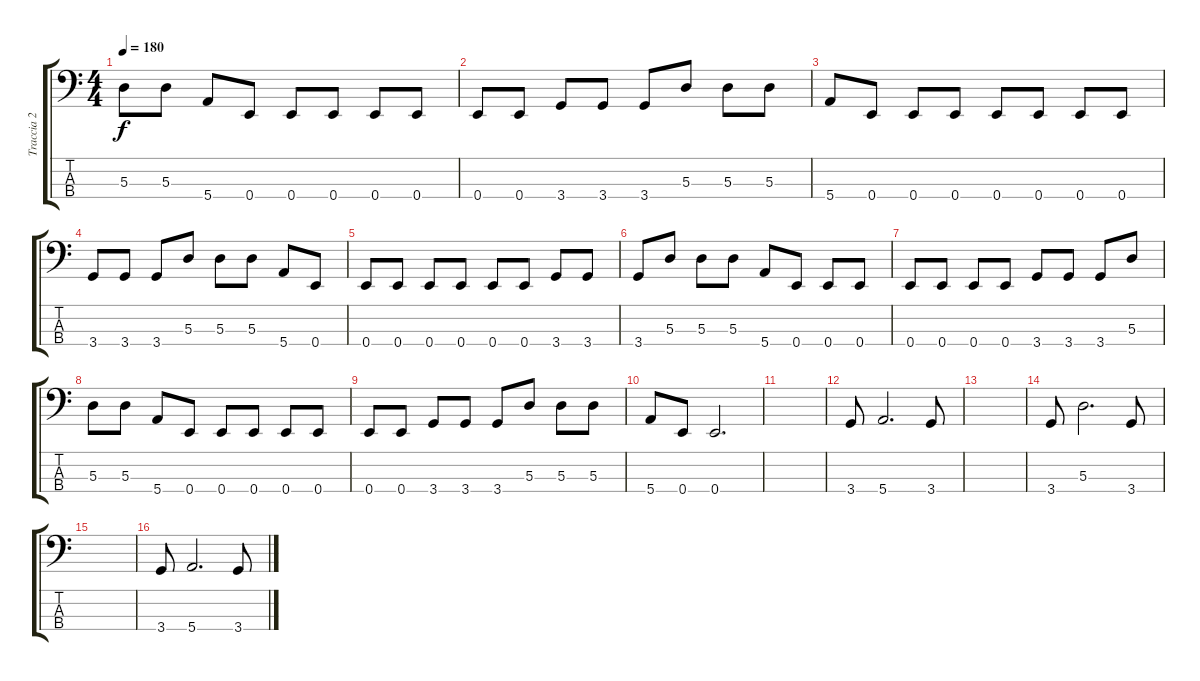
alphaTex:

\track ("Traccia 2" "Traccia 2") {instrument electricbasspick}
\staff {score tabs}
\tuning (G2 D2 A1 E1) {hide}
\ts (4 4)
\tempo 180
\clef f4
\ks c
5.3.8{dy f} 5.3.8 5.4.8 0.4.8 0.4.8 0.4.8 0.4.8 0.4.8 |
0.4.8 0.4.8 3.4.8 3.4.8 3.4.8 5.3.8 5.3.8 5.3.8 |
5.4.8 0.4.8 0.4.8 0.4.8 0.4.8 0.4.8 0.4.8 0.4.8 |
3.4.8 3.4.8 3.4.8 5.3.8 5.3.8 5.3.8 5.4.8 0.4.8 |
0.4.8 0.4.8 0.4.8 0.4.8 0.4.8 0.4.8 3.4.8 3.4.8 |
3.4.8 5.3.8 5.3.8 5.3.8 5.4.8 0.4.8 0.4.8 0.4.8 |
0.4.8 0.4.8 0.4.8 0.4.8 3.4.8 3.4.8 3.4.8 5.3.8 |
5.3.8 5.3.8 5.4.8 0.4.8 0.4.8 0.4.8 0.4.8 0.4.8 |
0.4.8 0.4.8 3.4.8 3.4.8 3.4.8 5.3.8 5.3.8 5.3.8 |
5.4.8 0.4.8 0.4.2{d} |
|
3.4.8 5.4.2{d} 3.4.8 |
|
3.4.8 5.3.2{d} 3.4.8 |
|
3.4.8 5.4.2{d} 3.4.8
